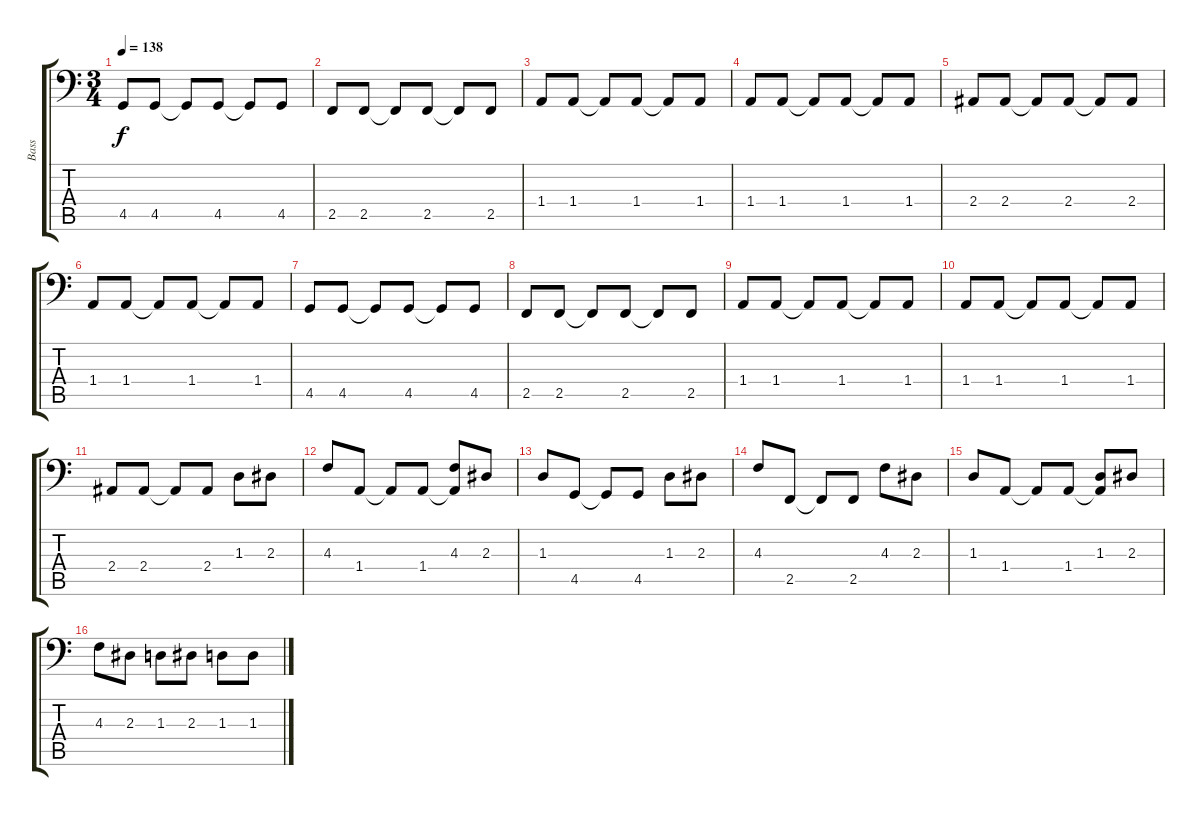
\track ("Bass" "Bass") {instrument electricbassfinger}
\staff {score tabs}
\tuning (B2 Gb2 Db2 Ab1 Eb1 Bb0) {hide}
\ts (3 4)
\tempo 138
\clef f4
\ks c
4.5.8{dy f} 4.5.8 4.5{t}.8 4.5.8 4.5{t}.8 4.5.8 |
2.5.8 2.5.8 2.5{t}.8 2.5.8 2.5{t}.8 2.5.8 |
1.4.8 1.4.8 1.4{t}.8 1.4.8 1.4{t}.8 1.4.8 |
1.4.8 1.4.8 1.4{t}.8 1.4.8 1.4{t}.8 1.4.8 |
2.4.8 2.4.8 2.4{t}.8 2.4.8 2.4{t}.8 2.4.8 |
1.4.8 1.4.8 1.4{t}.8 1.4.8 1.4{t}.8 1.4.8 |
4.5.8 4.5.8 4.5{t}.8 4.5.8 4.5{t}.8 4.5.8 |
2.5.8 2.5.8 2.5{t}.8 2.5.8 2.5{t}.8 2.5.8 |
1.4.8 1.4.8 1.4{t}.8 1.4.8 1.4{t}.8 1.4.8 |
1.4.8 1.4.8 1.4{t}.8 1.4.8 1.4{t}.8 1.4.8 |
2.4.8 2.4.8 2.4{t}.8 2.4.8 1.3.8 2.3.8 |
4.3.8 1.4.8 1.4{t}.8 1.4.8 (4.3 1.4{t}).8 2.3.8 |
1.3.8 4.5.8 4.5{t}.8 4.5.8 1.3.8 2.3.8 |
4.3.8 2.5.8 2.5{t}.8 2.5.8 4.3.8 2.3.8 |
1.3.8 1.4.8 1.4{t}.8 1.4.8 (1.3 1.4{t}).8 2.3.8 |
4.3.8 2.3.8 1.3.8 2.3.8 1.3.8 1.3.8
